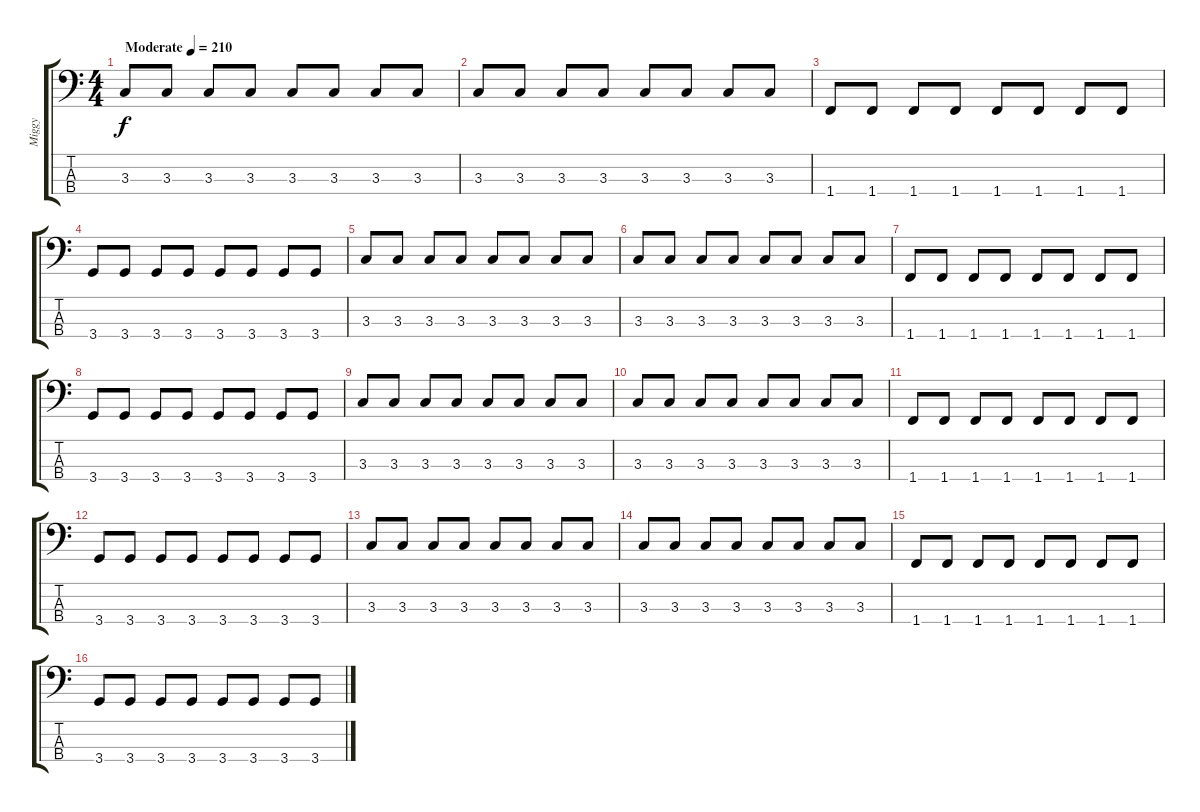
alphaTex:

\track ("Miggy" "Miggy") {instrument electricbassfinger}
\staff {score tabs}
\tuning (G2 D2 A1 E1) {hide}
\ts (4 4)
\tempo (210 "Moderate")
\clef f4
\ks c
3.3.8{dy f instrument electricbassfinger} 3.3.8 3.3.8 3.3.8 3.3.8 3.3.8 3.3.8 3.3.8 |
3.3.8 3.3.8 3.3.8 3.3.8 3.3.8 3.3.8 3.3.8 3.3.8 |
1.4.8 1.4.8 1.4.8 1.4.8 1.4.8 1.4.8 1.4.8 1.4.8 |
3.4.8 3.4.8 3.4.8 3.4.8 3.4.8 3.4.8 3.4.8 3.4.8 |
3.3.8 3.3.8 3.3.8 3.3.8 3.3.8 3.3.8 3.3.8 3.3.8 |
3.3.8 3.3.8 3.3.8 3.3.8 3.3.8 3.3.8 3.3.8 3.3.8 |
1.4.8 1.4.8 1.4.8 1.4.8 1.4.8 1.4.8 1.4.8 1.4.8 |
3.4.8 3.4.8 3.4.8 3.4.8 3.4.8 3.4.8 3.4.8 3.4.8 |
3.3.8 3.3.8 3.3.8 3.3.8 3.3.8 3.3.8 3.3.8 3.3.8 |
3.3.8 3.3.8 3.3.8 3.3.8 3.3.8 3.3.8 3.3.8 3.3.8 |
1.4.8 1.4.8 1.4.8 1.4.8 1.4.8 1.4.8 1.4.8 1.4.8 |
3.4.8 3.4.8 3.4.8 3.4.8 3.4.8 3.4.8 3.4.8 3.4.8 |
3.3.8 3.3.8 3.3.8 3.3.8 3.3.8 3.3.8 3.3.8 3.3.8 |
3.3.8 3.3.8 3.3.8 3.3.8 3.3.8 3.3.8 3.3.8 3.3.8 |
1.4.8 1.4.8 1.4.8 1.4.8 1.4.8 1.4.8 1.4.8 1.4.8 |
3.4.8 3.4.8 3.4.8 3.4.8 3.4.8 3.4.8 3.4.8 3.4.8
